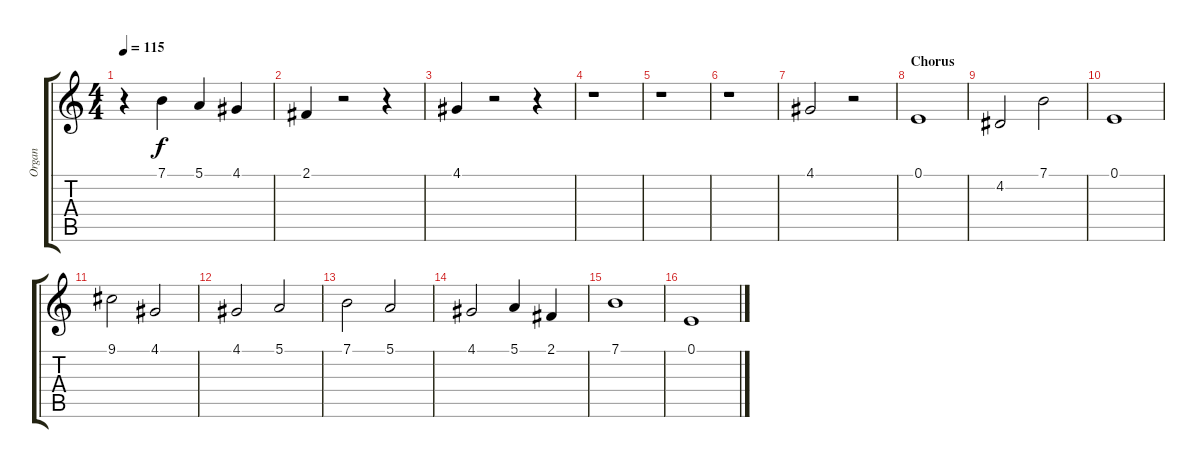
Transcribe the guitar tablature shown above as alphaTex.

\track ("Organ" "Organ") {instrument reedorgan}
\staff {score tabs}
\tuning (E4 B3 G3 D3 A2 E2) {hide}
\ts (4 4)
\tempo 115
\clef g2
\ks c
r.4{dy f} 7.1.4 5.1.4 4.1.4 |
2.1.4 r.2 r.4 |
4.1.4 r.2 r.4 |
r.1 |
r.1 |
r.1 |
4.1.2 r.2 |
\section ("" "Chorus")
0.1.1 |
4.2.2 7.1.2 |
0.1.1 |
9.1.2 4.1.2 |
4.1.2 5.1.2 |
7.1.2 5.1.2 |
4.1.2 5.1.4 2.1.4 |
7.1.1 |
0.1.1
